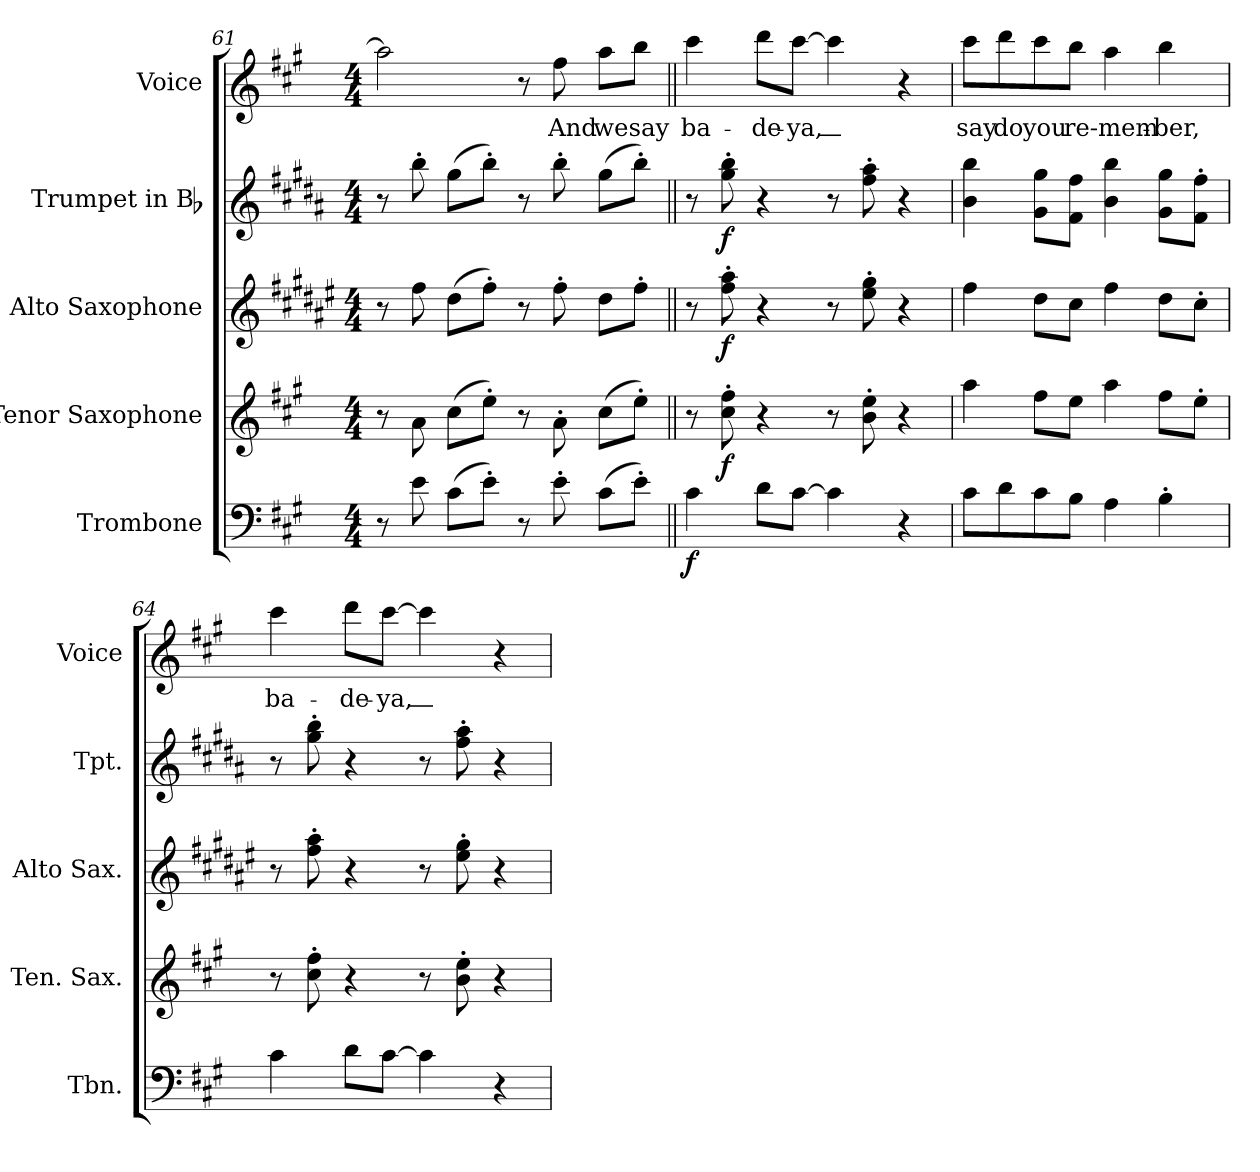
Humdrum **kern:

**kern	**dynam	**kern	**dynam	**kern	**dynam	**kern	**dynam	**kern	**text
*part5	*part5	*part4	*part4	*part3	*part3	*part2	*part2	*part1	*part1
*staff5	*staff5	*staff4	*staff4	*staff3	*staff3	*staff2	*staff2	*staff1	*staff1
*I"Trombone	*	*I"Tenor Saxophone	*	*I"Alto Saxophone	*	*I"Trumpet in Bb	*	*I"Voice	*
*I'Tbn.	*	*I'Ten. Sax.	*	*I'Alto Sax.	*	*I'Tpt.	*	*I'Voice	*
*clefF4	*	*clefG2	*	*clefG2	*	*clefG2	*	*clefG2	*
*	*	*ITrd8c14	*	*ITrd5c9	*	*ITrd1c2	*	*	*
*k[f#c#g#]	*	*k[f#c#g#]	*	*k[f#c#g#]	*	*k[f#c#g#]	*	*k[f#c#g#]	*
*A:	*	*A:	*	*A:	*	*A:	*	*A:	*
*M4/4	*	*M4/4	*	*M4/4	*	*M4/4	*	*M4/4	*
=61	=61	=61	=61	=61	=61	=61	=61	=61	=61
8r	.	8r	.	8r	.	8r	.	2aai\]	.
8ei\	.	8Ai\	.	8ai\	.	8aa'i\	.	.	.
(8c#i\L	.	(8c#i\L	.	(8f#i\L	.	(8ff#i\L	.	.	.
8e'i\J)	.	8e'i\J)	.	8a'i\J)	.	8aa'i\J)	.	.	.
8r	.	8r	.	8r	.	8r	.	8r	.
!	!	!	!	!	!	!	!	!	!LO:LY:b:color=#000000
8e'i\	.	8A'i\	.	8a'i\	.	8aa'i\	.	8ff#i\	And
!	!	!	!	!	!	!	!	!	!LO:LY:b:color=#000000
(8c#i\L	.	(8c#i\L	.	8f#i\L	.	(8ff#i\L	.	8aai\L	we
!	!	!	!	!	!	!	!	!	!LO:LY:b:color=#000000
8e'i\J)	.	8e'i\J)	.	8a'i\J	.	8aa'i\J)	.	8bbi\J	say
!!LO:LB:g=z
=62||	=62||	=62||	=62||	=62||	=62||	=62||	=62||	=62||	=62||
!	!	!	!	!	!	!	!	!	!LO:LY:b:color=#000000
4c#i\	f	8r	.	8r	.	8r	.	4ccc#i\	ba-
.	.	8c#i\' 8f#i'	f	8ai\' 8cc#i'	f	8ff#i\' 8aai'	f	.	.
!	!	!	!	!	!	!	!	!	!LO:LY:b:color=#000000
8di\L	.	4r	.	4r	.	4r	.	8dddi\L	de-
!	!	!	!	!	!	!	!	!	!LO:LY:b:color=#000000
[8c#i\J	.	.	.	.	.	.	.	[8ccc#i\J	ya,_
4c#i\]	.	8r	.	8r	.	8r	.	4ccc#i\]	.
.	.	8Bi\' 8ei'	.	8g#i\' 8bi'	.	8eei\' 8gg#i'	.	.	.
4r	.	4r	.	4r	.	4r	.	4r	.
=63	=63	=63	=63	=63	=63	=63	=63	=63	=63
!	!	!	!	!	!	!	!	!	!LO:LY:b:color=#000000
8c#i\L	.	4ai\	.	4ai\	.	4ai\ 4aai	.	8ccc#i\L	say
!	!	!	!	!	!	!	!	!	!LO:LY:b:color=#000000
8di\	.	.	.	.	.	.	.	8dddi\	do
!	!	!	!	!	!	!	!	!	!LO:LY:b:color=#000000
8c#i\	.	8f#i\L	.	8f#i\L	.	8f#i\ 8ff#iL	.	8ccc#i\	you
!	!	!	!	!	!	!	!	!	!LO:LY:b:color=#000000
8Bi\J	.	8ei\J	.	8ei\J	.	8ei\ 8eeiJ	.	8bbi\J	re-mem-
4Ai\	.	4ai\	.	4ai\	.	4ai\ 4aai	.	4aai\	.
!	!	!	!	!	!	!	!	!	!LO:LY:b:color=#000000
4B'i\	.	8f#i\L	.	8f#i\L	.	8f#i\ 8ff#iL	.	4bbi\	ber,
.	.	8e'i\J	.	8e'i\J	.	8ei\' 8eei'J	.	.	.
=64	=64	=64	=64	=64	=64	=64	=64	=64	=64
!	!	!	!	!	!	!	!	!	!LO:LY:b:color=#000000
4c#i\	.	8r	.	8r	.	8r	.	4ccc#i\	ba-
.	.	8c#i\' 8f#i'	.	8ai\' 8cc#i'	.	8ff#i\' 8aai'	.	.	.
!	!	!	!	!	!	!	!	!	!LO:LY:b:color=#000000
8di\L	.	4r	.	4r	.	4r	.	8dddi\L	de-
!	!	!	!	!	!	!	!	!	!LO:LY:b:color=#000000
[8c#i\J	.	.	.	.	.	.	.	[8ccc#i\J	ya,_
4c#i\]	.	8r	.	8r	.	8r	.	4ccc#i\]	.
.	.	8Bi\' 8ei'	.	8g#i\' 8bi'	.	8eei\' 8gg#i'	.	.	.
4r	.	4r	.	4r	.	4r	.	4r	.
=	=	=	=	=	=	=	=	=	=
*-	*-	*-	*-	*-	*-	*-	*-	*-	*-
